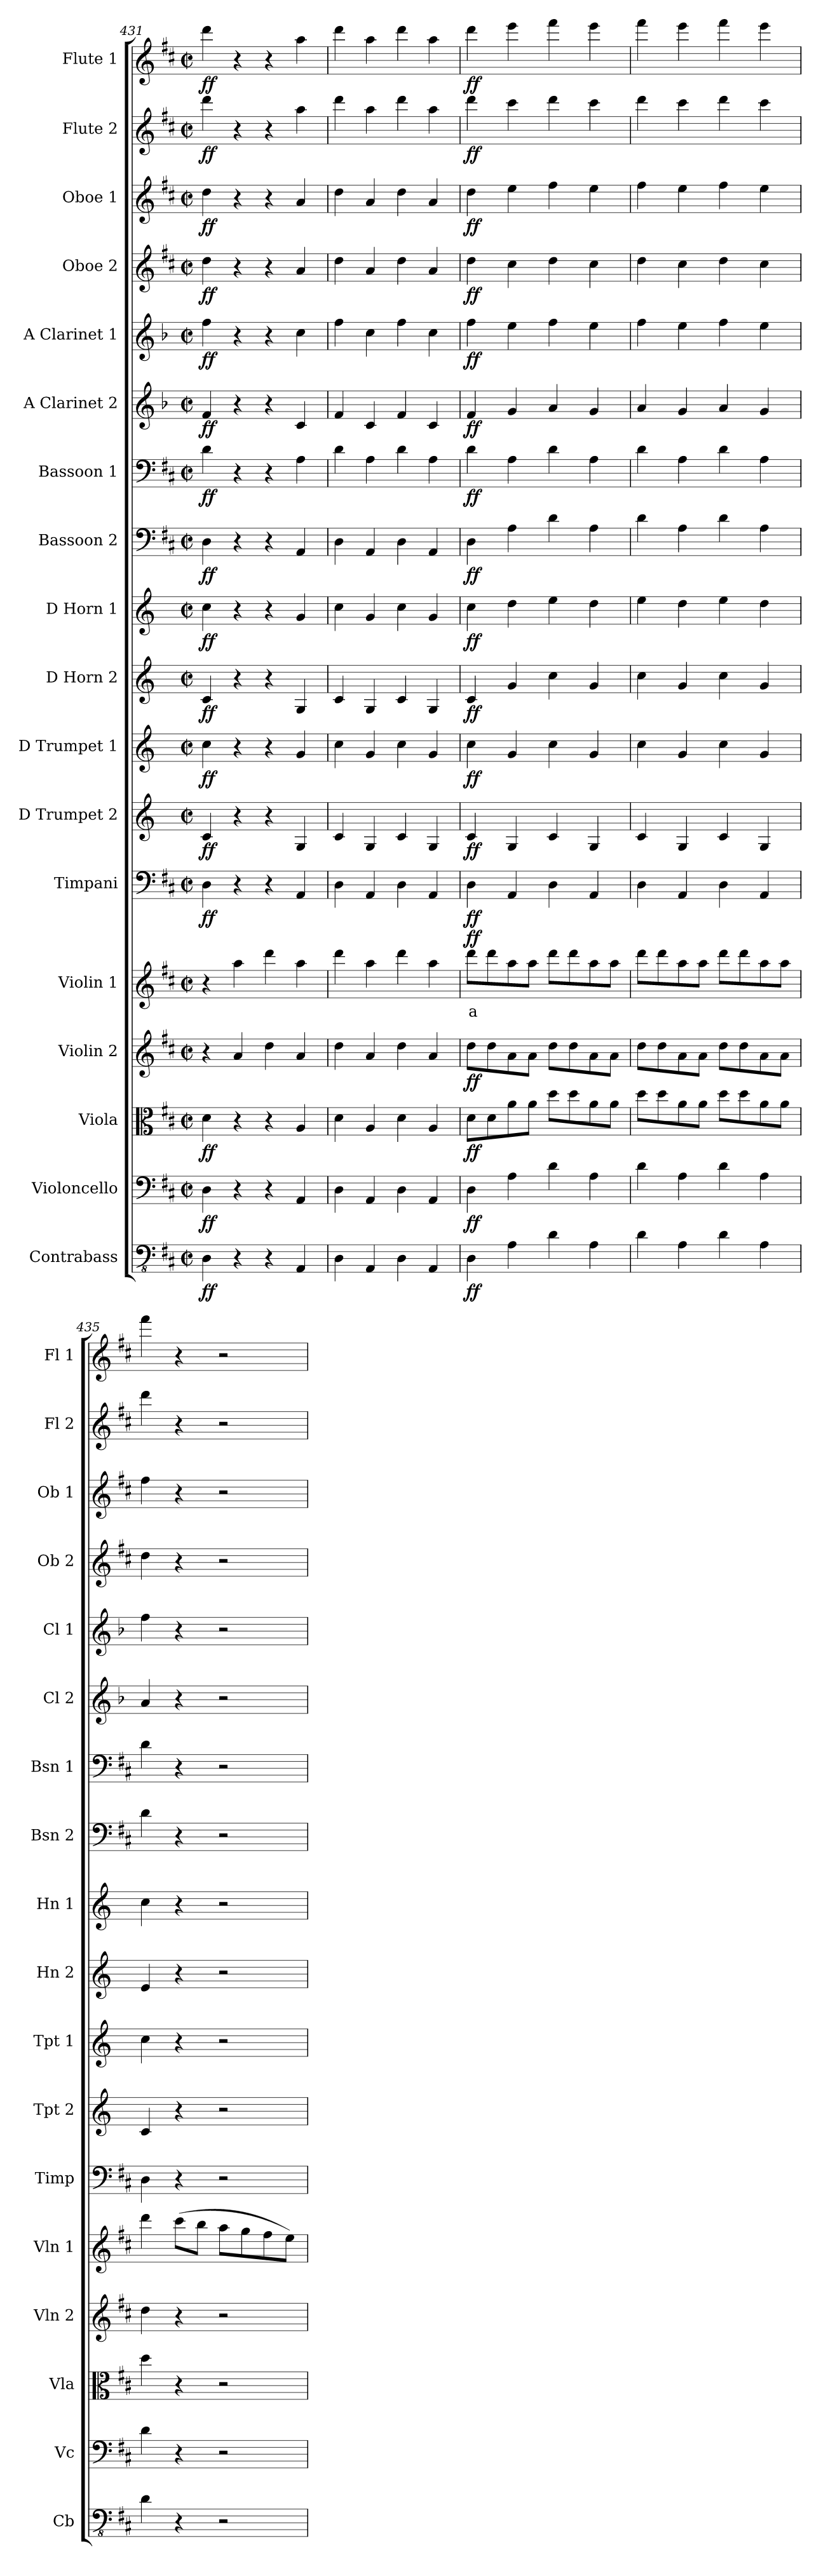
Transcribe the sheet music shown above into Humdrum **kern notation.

**kern	**dynam	**kern	**dynam	**kern	**dynam	**kern	**dynam	**kern	**text	**dynam	**kern	**dynam	**kern	**dynam	**kern	**dynam	**kern	**dynam	**kern	**dynam	**kern	**dynam	**kern	**dynam	**kern	**dynam	**kern	**dynam	**kern	**dynam	**kern	**dynam	**kern	**dynam	**kern	**dynam
*part18	*part18	*part17	*part17	*part16	*part16	*part15	*part15	*part14	*part14	*part14	*part13	*part13	*part12	*part12	*part11	*part11	*part10	*part10	*part9	*part9	*part8	*part8	*part7	*part7	*part6	*part6	*part5	*part5	*part4	*part4	*part3	*part3	*part2	*part2	*part1	*part1
*staff18	*staff18	*staff17	*staff17	*staff16	*staff16	*staff15	*staff15	*staff14	*staff14	*staff14	*staff13	*staff13	*staff12	*staff12	*staff11	*staff11	*staff10	*staff10	*staff9	*staff9	*staff8	*staff8	*staff7	*staff7	*staff6	*staff6	*staff5	*staff5	*staff4	*staff4	*staff3	*staff3	*staff2	*staff2	*staff1	*staff1
*I"Contrabass	*	*I"Violoncello	*	*I"Viola	*	*I"Violin 2	*	*I"Violin 1	*	*	*I"Timpani	*	*I"D Trumpet 2	*	*I"D Trumpet 1	*	*I"D Horn 2	*	*I"D Horn 1	*	*I"Bassoon 2	*	*I"Bassoon 1	*	*I"A Clarinet 2	*	*I"A Clarinet 1	*	*I"Oboe 2	*	*I"Oboe 1	*	*I"Flute 2	*	*I"Flute 1	*
*I'Cb	*	*I'Vc	*	*I'Vla	*	*I'Vln 2	*	*I'Vln 1	*	*	*I'Timp	*	*I'Tpt 2	*	*I'Tpt 1	*	*I'Hn 2	*	*I'Hn 1	*	*I'Bsn 2	*	*I'Bsn 1	*	*I'Cl 2	*	*I'Cl 1	*	*I'Ob 2	*	*I'Ob 1	*	*I'Fl 2	*	*I'Fl 1	*
*clefFv4	*	*clefF4	*	*clefC3	*	*clefG2	*	*clefG2	*	*	*clefF4	*	*clefG2	*	*clefG2	*	*clefG2	*	*clefG2	*	*clefF4	*	*clefF4	*	*clefG2	*	*clefG2	*	*clefG2	*	*clefG2	*	*clefG2	*	*clefG2	*
*	*	*	*	*	*	*	*	*	*	*	*	*	*ITrd-1c-2	*	*ITrd-1c-2	*	*ITrd6c10	*	*ITrd6c10	*	*	*	*	*	*ITrd2c3	*	*ITrd2c3	*	*	*	*	*	*	*	*	*
*k[f#c#]	*	*k[f#c#]	*	*k[f#c#]	*	*k[f#c#]	*	*k[f#c#]	*	*	*k[f#c#]	*	*k[f#c#]	*	*k[f#c#]	*	*k[f#c#]	*	*k[f#c#]	*	*k[f#c#]	*	*k[f#c#]	*	*k[f#c#]	*	*k[f#c#]	*	*k[f#c#]	*	*k[f#c#]	*	*k[f#c#]	*	*k[f#c#]	*
*M2/2	*	*M2/2	*	*M2/2	*	*M2/2	*	*M2/2	*	*	*M2/2	*	*M2/2	*	*M2/2	*	*M2/2	*	*M2/2	*	*M2/2	*	*M2/2	*	*M2/2	*	*M2/2	*	*M2/2	*	*M2/2	*	*M2/2	*	*M2/2	*
*met(c|)	*	*met(c|)	*	*met(c|)	*	*met(c|)	*	*met(c|)	*	*	*met(c|)	*	*met(c|)	*	*met(c|)	*	*met(c|)	*	*met(c|)	*	*met(c|)	*	*met(c|)	*	*met(c|)	*	*met(c|)	*	*met(c|)	*	*met(c|)	*	*met(c|)	*	*met(c|)	*
=431	=431	=431	=431	=431	=431	=431	=431	=431	=431	=431	=431	=431	=431	=431	=431	=431	=431	=431	=431	=431	=431	=431	=431	=431	=431	=431	=431	=431	=431	=431	=431	=431	=431	=431	=431	=431
!	!LO:DY:b	!	!LO:DY:b	!	!LO:DY:b	!	!	!	!	!	!	!LO:DY:b	!	!LO:DY:b	!	!LO:DY:b	!	!LO:DY:b	!	!LO:DY:b	!	!LO:DY:b	!	!LO:DY:b	!	!LO:DY:b	!	!LO:DY:b	!	!LO:DY:b	!	!LO:DY:b	!	!LO:DY:b	!	!LO:DY:b
4DD\	ff	4D\	ff	4d\	ff	4r	.	4r	.	.	4D\	ff	4d/	ff	4dd\	ff	4D/	ff	4d\	ff	4D\	ff	4d\	ff	4d/	ff	4dd\	ff	4dd\	ff	4dd\	ff	4ddd\	ff	4ddd\	ff
4r	.	4r	.	4r	.	4a/	.	4aa\	.	.	4r	.	4r	.	4r	.	4r	.	4r	.	4r	.	4r	.	4r	.	4r	.	4r	.	4r	.	4r	.	4r	.
4r	.	4r	.	4r	.	4dd\	.	4ddd\	.	.	4r	.	4r	.	4r	.	4r	.	4r	.	4r	.	4r	.	4r	.	4r	.	4r	.	4r	.	4r	.	4r	.
4AAA/	.	4AA/	.	4A/	.	4a/	.	4aa\	.	.	4AA/	.	4A/	.	4a/	.	4AA/	.	4A/	.	4AA/	.	4A\	.	4A/	.	4a\	.	4a/	.	4a/	.	4aa\	.	4aa\	.
=432	=432	=432	=432	=432	=432	=432	=432	=432	=432	=432	=432	=432	=432	=432	=432	=432	=432	=432	=432	=432	=432	=432	=432	=432	=432	=432	=432	=432	=432	=432	=432	=432	=432	=432	=432	=432
4DD\	.	4D\	.	4d\	.	4dd\	.	4ddd\	.	.	4D\	.	4d/	.	4dd\	.	4D/	.	4d\	.	4D\	.	4d\	.	4d/	.	4dd\	.	4dd\	.	4dd\	.	4ddd\	.	4ddd\	.
4AAA/	.	4AA/	.	4A/	.	4a/	.	4aa\	.	.	4AA/	.	4A/	.	4a/	.	4AA/	.	4A/	.	4AA/	.	4A\	.	4A/	.	4a\	.	4a/	.	4a/	.	4aa\	.	4aa\	.
4DD\	.	4D\	.	4d\	.	4dd\	.	4ddd\	.	.	4D\	.	4d/	.	4dd\	.	4D/	.	4d\	.	4D\	.	4d\	.	4d/	.	4dd\	.	4dd\	.	4dd\	.	4ddd\	.	4ddd\	.
4AAA/	.	4AA/	.	4A/	.	4a/	.	4aa\	.	.	4AA/	.	4A/	.	4a/	.	4AA/	.	4A/	.	4AA/	.	4A\	.	4A/	.	4a\	.	4a/	.	4a/	.	4aa\	.	4aa\	.
=433	=433	=433	=433	=433	=433	=433	=433	=433	=433	=433	=433	=433	=433	=433	=433	=433	=433	=433	=433	=433	=433	=433	=433	=433	=433	=433	=433	=433	=433	=433	=433	=433	=433	=433	=433	=433
!	!LO:DY:b	!	!LO:DY:b	!	!LO:DY:b	!	!LO:DY:b	!	!LO:LY:b:color=#FF0000	!LO:DY:b	!	!LO:DY:b	!	!LO:DY:b	!	!LO:DY:b	!	!LO:DY:b	!	!LO:DY:b	!	!LO:DY:b	!	!LO:DY:b	!	!LO:DY:b	!	!LO:DY:b	!	!LO:DY:b	!	!LO:DY:b	!	!LO:DY:b	!	!LO:DY:b
4DD\	ff	4D\	ff	8d\L	ff	8dd\L	ff	8ddd\L	a	ff	4D\	ff	4d/	ff	4dd\	ff	4D/	ff	4d\	ff	4D\	ff	4d\	ff	4d/	ff	4dd\	ff	4dd\	ff	4dd\	ff	4ddd\	ff	4ddd\	ff
.	.	.	.	8d\	.	8dd\	.	8ddd\	.	.	.	.	.	.	.	.	.	.	.	.	.	.	.	.	.	.	.	.	.	.	.	.	.	.	.	.
4AA\	.	4A\	.	8a\	.	8a\	.	8aa\	.	.	4AA/	.	4A/	.	4a/	.	4A/	.	4e\	.	4A\	.	4A\	.	4e/	.	4cc#\	.	4cc#\	.	4ee\	.	4ccc#\	.	4eee\	.
.	.	.	.	8a\J	.	8a\J	.	8aa\J	.	.	.	.	.	.	.	.	.	.	.	.	.	.	.	.	.	.	.	.	.	.	.	.	.	.	.	.
4D\	.	4d\	.	8dd\L	.	8dd\L	.	8ddd\L	.	.	4D\	.	4d/	.	4dd\	.	4d\	.	4f#\	.	4d\	.	4d\	.	4f#/	.	4dd\	.	4dd\	.	4ff#\	.	4ddd\	.	4fff#\	.
.	.	.	.	8dd\	.	8dd\	.	8ddd\	.	.	.	.	.	.	.	.	.	.	.	.	.	.	.	.	.	.	.	.	.	.	.	.	.	.	.	.
4AA\	.	4A\	.	8a\	.	8a\	.	8aa\	.	.	4AA/	.	4A/	.	4a/	.	4A/	.	4e\	.	4A\	.	4A\	.	4e/	.	4cc#\	.	4cc#\	.	4ee\	.	4ccc#\	.	4eee\	.
.	.	.	.	8a\J	.	8a\J	.	8aa\J	.	.	.	.	.	.	.	.	.	.	.	.	.	.	.	.	.	.	.	.	.	.	.	.	.	.	.	.
=434	=434	=434	=434	=434	=434	=434	=434	=434	=434	=434	=434	=434	=434	=434	=434	=434	=434	=434	=434	=434	=434	=434	=434	=434	=434	=434	=434	=434	=434	=434	=434	=434	=434	=434	=434	=434
4D\	.	4d\	.	8dd\L	.	8dd\L	.	8ddd\L	.	.	4D\	.	4d/	.	4dd\	.	4d\	.	4f#\	.	4d\	.	4d\	.	4f#/	.	4dd\	.	4dd\	.	4ff#\	.	4ddd\	.	4fff#\	.
.	.	.	.	8dd\	.	8dd\	.	8ddd\	.	.	.	.	.	.	.	.	.	.	.	.	.	.	.	.	.	.	.	.	.	.	.	.	.	.	.	.
4AA\	.	4A\	.	8a\	.	8a\	.	8aa\	.	.	4AA/	.	4A/	.	4a/	.	4A/	.	4e\	.	4A\	.	4A\	.	4e/	.	4cc#\	.	4cc#\	.	4ee\	.	4ccc#\	.	4eee\	.
.	.	.	.	8a\J	.	8a\J	.	8aa\J	.	.	.	.	.	.	.	.	.	.	.	.	.	.	.	.	.	.	.	.	.	.	.	.	.	.	.	.
4D\	.	4d\	.	8dd\L	.	8dd\L	.	8ddd\L	.	.	4D\	.	4d/	.	4dd\	.	4d\	.	4f#\	.	4d\	.	4d\	.	4f#/	.	4dd\	.	4dd\	.	4ff#\	.	4ddd\	.	4fff#\	.
.	.	.	.	8dd\	.	8dd\	.	8ddd\	.	.	.	.	.	.	.	.	.	.	.	.	.	.	.	.	.	.	.	.	.	.	.	.	.	.	.	.
4AA\	.	4A\	.	8a\	.	8a\	.	8aa\	.	.	4AA/	.	4A/	.	4a/	.	4A/	.	4e\	.	4A\	.	4A\	.	4e/	.	4cc#\	.	4cc#\	.	4ee\	.	4ccc#\	.	4eee\	.
.	.	.	.	8a\J	.	8a\J	.	8aa\J	.	.	.	.	.	.	.	.	.	.	.	.	.	.	.	.	.	.	.	.	.	.	.	.	.	.	.	.
=435	=435	=435	=435	=435	=435	=435	=435	=435	=435	=435	=435	=435	=435	=435	=435	=435	=435	=435	=435	=435	=435	=435	=435	=435	=435	=435	=435	=435	=435	=435	=435	=435	=435	=435	=435	=435
4D\	.	4d\	.	4dd\	.	4dd\	.	4ddd\	.	.	4D\	.	4d/	.	4dd\	.	4F#/	.	4d\	.	4d\	.	4d\	.	4f#/	.	4dd\	.	4dd\	.	4ff#\	.	4ddd\	.	4fff#\	.
4r	.	4r	.	4r	.	4r	.	(8ccc#\L	.	.	4r	.	4r	.	4r	.	4r	.	4r	.	4r	.	4r	.	4r	.	4r	.	4r	.	4r	.	4r	.	4r	.
.	.	.	.	.	.	.	.	8bb\J	.	.	.	.	.	.	.	.	.	.	.	.	.	.	.	.	.	.	.	.	.	.	.	.	.	.	.	.
2r	.	2r	.	2r	.	2r	.	8aa\L	.	.	2r	.	2r	.	2r	.	2r	.	2r	.	2r	.	2r	.	2r	.	2r	.	2r	.	2r	.	2r	.	2r	.
.	.	.	.	.	.	.	.	8gg\	.	.	.	.	.	.	.	.	.	.	.	.	.	.	.	.	.	.	.	.	.	.	.	.	.	.	.	.
.	.	.	.	.	.	.	.	8ff#\	.	.	.	.	.	.	.	.	.	.	.	.	.	.	.	.	.	.	.	.	.	.	.	.	.	.	.	.
.	.	.	.	.	.	.	.	8ee\J)	.	.	.	.	.	.	.	.	.	.	.	.	.	.	.	.	.	.	.	.	.	.	.	.	.	.	.	.
=	=	=	=	=	=	=	=	=	=	=	=	=	=	=	=	=	=	=	=	=	=	=	=	=	=	=	=	=	=	=	=	=	=	=	=	=
*-	*-	*-	*-	*-	*-	*-	*-	*-	*-	*-	*-	*-	*-	*-	*-	*-	*-	*-	*-	*-	*-	*-	*-	*-	*-	*-	*-	*-	*-	*-	*-	*-	*-	*-	*-	*-
